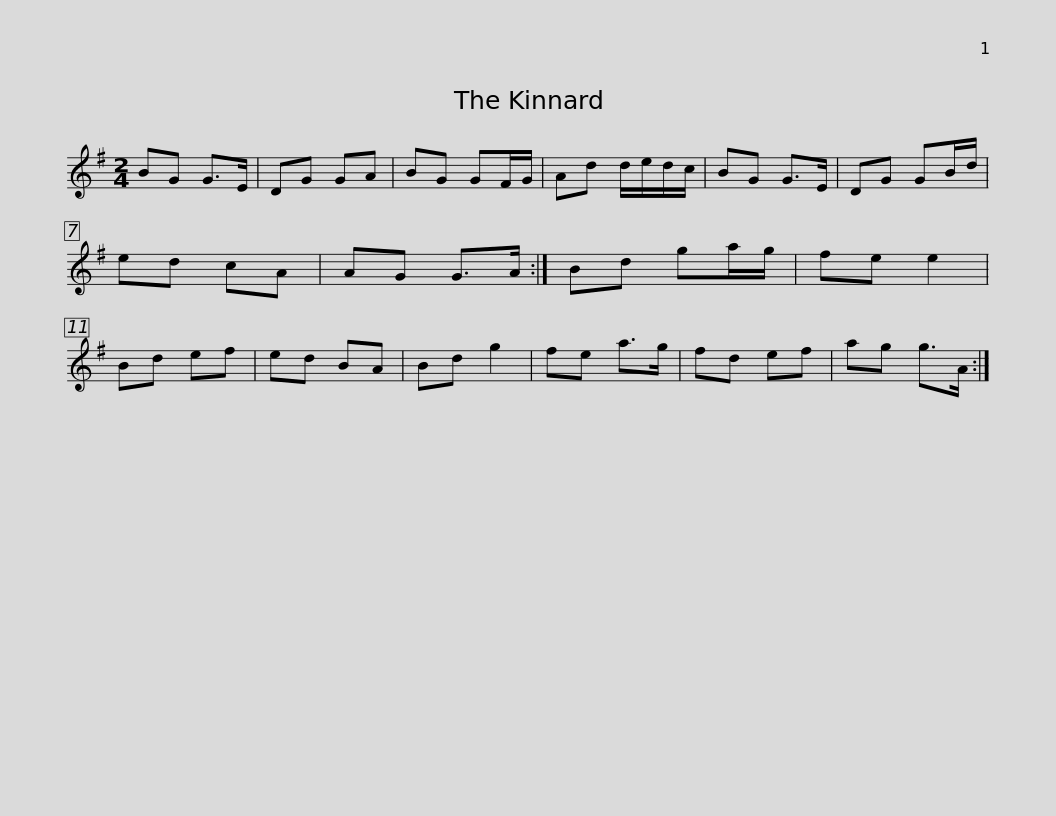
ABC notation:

X:1
L:1/8
M:2/4
I:linebreak $
K:G
V:1 treble
V:1
 BG G>E | DG GA | BG GF/G/ | Ad d/e/d/c/ | BG G>E | %5
 DG GB/d/ | ed cA | AG G>A :| Bd ga/g/ |$ fe e2 | %10
 Bd ef | ed BA | Bd g2 | fe a>g | fd ef | %15
 ag g>A :| %16
